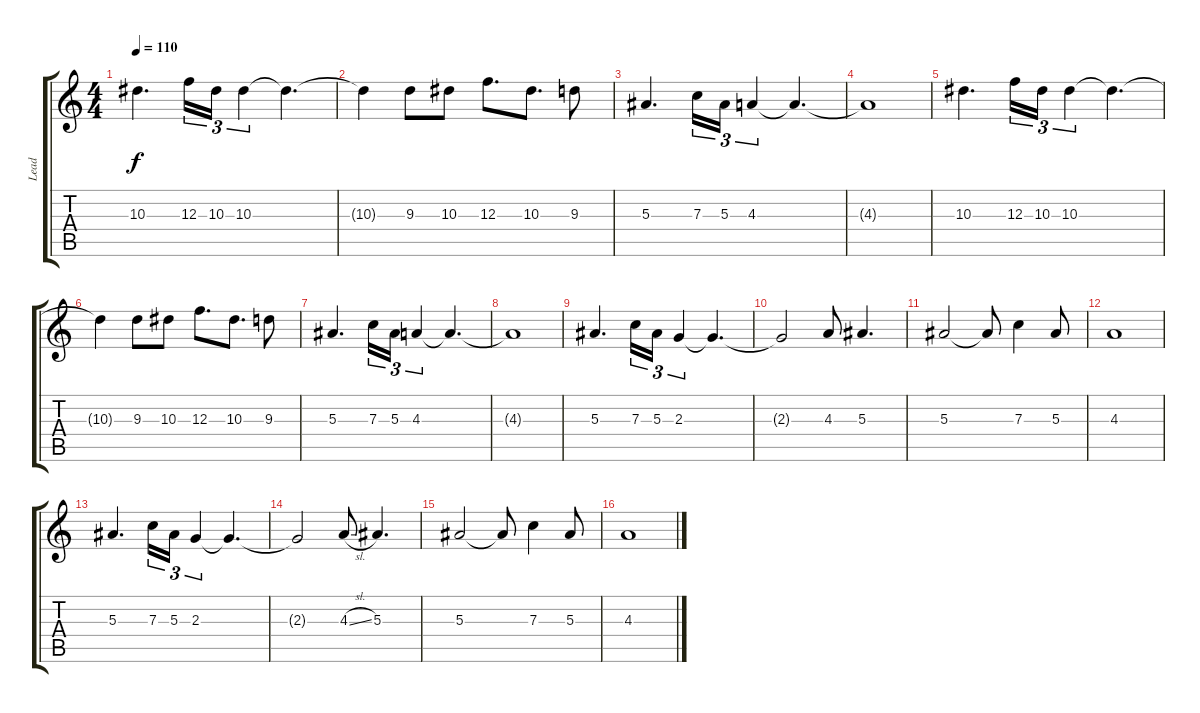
\track ("Lead" "Lead") {instrument distortionguitar}
\staff {score tabs}
\tuning (D4 A3 F3 C3 G2 C2) {hide}
\ts (4 4)
\tempo 110
\clef g2
\ks c
10.3.4{d dy f} 12.3.16{tu (3 2)} 10.3.16{tu (3 2)} 10.3.4{tu (3 2)} 10.3{t}.4{d} |
10.3{t}.4 9.3.8 10.3.8 12.3.8{d} 10.3.8{d} 9.3.8 |
5.3.4{d} 7.3.16{tu (3 2)} 5.3.16{tu (3 2)} 4.3.4{tu (3 2)} 4.3{t}.4{d} |
4.3{t}.1 |
10.3.4{d} 12.3.16{tu (3 2)} 10.3.16{tu (3 2)} 10.3.4{tu (3 2)} 10.3{t}.4{d} |
10.3{t}.4 9.3.8 10.3.8 12.3.8{d} 10.3.8{d} 9.3.8 |
5.3.4{d} 7.3.16{tu (3 2)} 5.3.16{tu (3 2)} 4.3.4{tu (3 2)} 4.3{t}.4{d} |
4.3{t}.1 |
5.3.4{d} 7.3.16{tu (3 2)} 5.3.16{tu (3 2)} 2.3.4{tu (3 2)} 2.3{t}.4{d} |
2.3{t}.2 4.3.8 5.3.4{d} |
5.3.2 5.3{t}.8 7.3.4 5.3.8 |
4.3.1 |
5.3.4{d} 7.3.16{tu (3 2)} 5.3.16{tu (3 2)} 2.3.4{tu (3 2)} 2.3{t}.4{d} |
2.3{t}.2 4.3{sl}.8 5.3.4{d} |
5.3.2 5.3{t}.8 7.3.4 5.3.8 |
4.3.1
